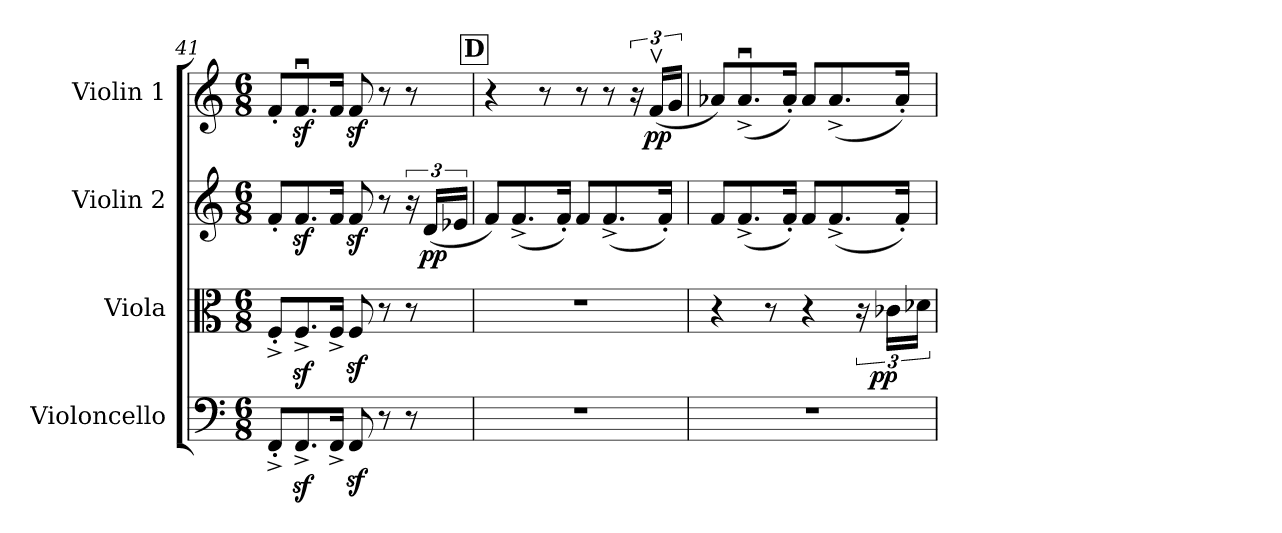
**kern	**kern	**dynam	**kern	**dynam	**kern	**dynam
*part4	*part3	*part3	*part2	*part2	*part1	*part1
*staff4	*staff3	*staff3	*staff2	*staff2	*staff1	*staff1
*I"Violoncello	*I"Viola	*	*I"Violin 2	*	*I"Violin 1	*
*I'Vc	*I'Vla	*	*I'Vln	*	*I'Vln	*
!!LO:LB:g=z
*clefF4	*clefC3	*	*clefG2	*	*clefG2	*
*k[]	*k[]	*	*k[]	*	*k[]	*
*M6/8	*M6/8	*	*M6/8	*	*M6/8	*
=41	=41	=41	=41	=41	=41	=41
8FF'^>/L	8F'^/L	.	8f'/L	.	8f'/L	.
8.FFz<^>/	8.Fz<^/	.	8.fz</	.	8.fz<u/	.
16FF^>/Jk	16F^/Jk	.	16f/Jk	.	16f/Jk	.
8FFz</	8Fz</	.	8fz</	.	8fz</	.
8r	8r	.	8r	.	8r	.
8r	8r	.	24r	.	8r	.
!	!	!	!	!LO:DY:b	!	!
.	.	.	(24d/LL	pp	.	.
.	.	.	24e-X/JJ	.	.	.
!!LO:REH:place=s1:a:B:cj:fs=14:t=D
=42	=42	=42	=42	=42	=42	=42
2.r	2.r	.	8f/L)	.	4r	.
.	.	.	(8.f^/	.	.	.
.	.	.	.	.	8r	.
.	.	.	16f'/Jk)	.	.	.
.	.	.	8f/L	.	8r	.
.	.	.	(8.f^/	.	8r	.
.	.	.	.	.	24r	.
!	!	!	!	!	!	!LO:DY:b
.	.	.	.	.	(24fv/LL	pp
.	.	.	16f'/Jk)	.	.	.
.	.	.	.	.	24g/JJ	.
=43	=43	=43	=43	=43	=43	=43
2.r	4r	.	8f/L	.	8a-X/L)	.
.	.	.	(8.f^/	.	(8.a-u^/	.
.	8r	.	.	.	.	.
.	.	.	16f'/Jk)	.	16a-'/Jk)	.
.	4r	.	8f/L	.	8a-/L	.
.	.	.	(8.f^/	.	(8.a-^/	.
.	24r	.	.	.	.	.
!	!	!LO:DY:b	!	!	!	!
.	24c-X\LL	pp	.	.	.	.
.	.	.	16f'/Jk)	.	16a-'/Jk)	.
.	24d-X\JJ	.	.	.	.	.
=	=	=	=	=	=	=
*-	*-	*-	*-	*-	*-	*-
